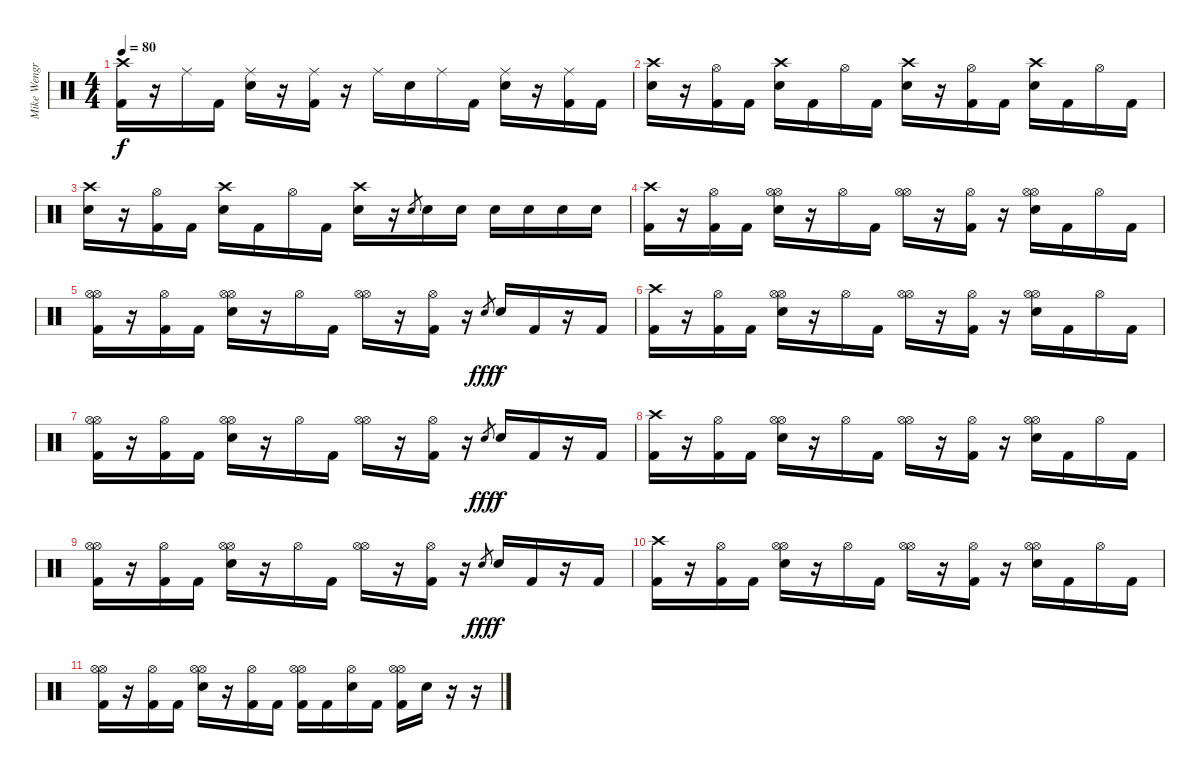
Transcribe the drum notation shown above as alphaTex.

\track ("Mike Wengren (Drums)" "Mike Wengr") {instrument percussion}
\staff {score}
\articulation defaults
\ts (4 4)
\tempo 80
\clef neutral
\ks c
("Crash high (hit)" "Kick (hit) 2").16{dy f} r.16 "Ride (middle)".16 "Kick (hit) 2".16 ("Ride (middle)" "Electric Snare (hit)").16 r.16 ("Ride (middle)" "Kick (hit) 2").16 r.16 "Ride (middle)".16 "Electric Snare (hit)".16 "Ride (middle)".16 "Kick (hit) 2".16 ("Ride (middle)" "Electric Snare (hit)").16 r.16 ("Ride (middle)" "Kick (hit) 2").16 "Kick (hit) 2".16 |
("Crash high (hit)" "Electric Snare (hit)").16 r.16 ("Hi-Hat (open)" "Kick (hit) 2").16 "Kick (hit) 2".16 ("Crash high (hit)" "Electric Snare (hit)").16 "Kick (hit) 2".16 "Hi-Hat (open)".16 "Kick (hit) 2".16 ("Crash high (hit)" "Electric Snare (hit)").16 r.16 ("Hi-Hat (open)" "Kick (hit) 2").16 "Kick (hit) 2".16 ("Crash high (hit)" "Electric Snare (hit)").16 "Kick (hit) 2".16 "Hi-Hat (open)".16 "Kick (hit) 2".16 |
("Crash high (hit)" "Electric Snare (hit)").16 r.16 ("Hi-Hat (open)" "Kick (hit) 2").16 "Kick (hit) 2".16 ("Crash high (hit)" "Electric Snare (hit)").16 "Kick (hit) 2".16 "Hi-Hat (open)".16 "Kick (hit) 2".16 ("Crash high (hit)" "Electric Snare (hit)").16 r.16 "Electric Snare (hit)".8{gr} "Electric Snare (hit)".16 "Electric Snare (hit)".16 "Electric Snare (hit)".16 "Electric Snare (hit)".16 "Electric Snare (hit)".16 "Electric Snare (hit)".16 |
("Crash high (hit)" "Kick (hit) 2").16 r.16 ("Hi-Hat (open)" "Kick (hit) 2").16 "Kick (hit) 2".16 ("Hi-Hat (open)" "Hi-Hat (open)" "Electric Snare (hit)").16 r.16 "Hi-Hat (open)".16 "Kick (hit) 2".16 ("Hi-Hat (open)" "Hi-Hat (open)").16 r.16 ("Hi-Hat (open)" "Kick (hit) 2").16 r.16 ("Hi-Hat (open)" "Hi-Hat (open)" "Electric Snare (hit)").16 "Kick (hit) 2".16 "Hi-Hat (open)".16 "Kick (hit) 2".16 |
("Hi-Hat (open)" "Hi-Hat (open)" "Kick (hit) 2").16 r.16 ("Hi-Hat (open)" "Kick (hit) 2").16 "Kick (hit) 2".16 ("Hi-Hat (open)" "Hi-Hat (open)" "Electric Snare (hit)").16 r.16 "Hi-Hat (open)".16 "Kick (hit) 2".16 ("Hi-Hat (open)" "Hi-Hat (open)").16 r.16 ("Hi-Hat (open)" "Kick (hit) 2").16 r.16 "Electric Snare (hit)".8{gr dy fff} "Electric Snare (hit)".16{dy f} "Kick (hit) 2".16 r.16 "Kick (hit) 2".16 |
("Crash high (hit)" "Kick (hit) 2").16 r.16 ("Hi-Hat (open)" "Kick (hit) 2").16 "Kick (hit) 2".16 ("Hi-Hat (open)" "Hi-Hat (open)" "Electric Snare (hit)").16 r.16 "Hi-Hat (open)".16 "Kick (hit) 2".16 ("Hi-Hat (open)" "Hi-Hat (open)").16 r.16 ("Hi-Hat (open)" "Kick (hit) 2").16 r.16 ("Hi-Hat (open)" "Hi-Hat (open)" "Electric Snare (hit)").16 "Kick (hit) 2".16 "Hi-Hat (open)".16 "Kick (hit) 2".16 |
("Hi-Hat (open)" "Hi-Hat (open)" "Kick (hit) 2").16 r.16 ("Hi-Hat (open)" "Kick (hit) 2").16 "Kick (hit) 2".16 ("Hi-Hat (open)" "Hi-Hat (open)" "Electric Snare (hit)").16 r.16 "Hi-Hat (open)".16 "Kick (hit) 2".16 ("Hi-Hat (open)" "Hi-Hat (open)").16 r.16 ("Hi-Hat (open)" "Kick (hit) 2").16 r.16 "Electric Snare (hit)".8{gr dy fff} "Electric Snare (hit)".16{dy f} "Kick (hit) 2".16 r.16 "Kick (hit) 2".16 |
("Crash high (hit)" "Kick (hit) 2").16 r.16 ("Hi-Hat (open)" "Kick (hit) 2").16 "Kick (hit) 2".16 ("Hi-Hat (open)" "Hi-Hat (open)" "Electric Snare (hit)").16 r.16 "Hi-Hat (open)".16 "Kick (hit) 2".16 ("Hi-Hat (open)" "Hi-Hat (open)").16 r.16 ("Hi-Hat (open)" "Kick (hit) 2").16 r.16 ("Hi-Hat (open)" "Hi-Hat (open)" "Electric Snare (hit)").16 "Kick (hit) 2".16 "Hi-Hat (open)".16 "Kick (hit) 2".16 |
("Hi-Hat (open)" "Hi-Hat (open)" "Kick (hit) 2").16 r.16 ("Hi-Hat (open)" "Kick (hit) 2").16 "Kick (hit) 2".16 ("Hi-Hat (open)" "Hi-Hat (open)" "Electric Snare (hit)").16 r.16 "Hi-Hat (open)".16 "Kick (hit) 2".16 ("Hi-Hat (open)" "Hi-Hat (open)").16 r.16 ("Hi-Hat (open)" "Kick (hit) 2").16 r.16 "Electric Snare (hit)".8{gr dy fff} "Electric Snare (hit)".16{dy f} "Kick (hit) 2".16 r.16 "Kick (hit) 2".16 |
("Crash high (hit)" "Kick (hit) 2").16 r.16 ("Hi-Hat (open)" "Kick (hit) 2").16 "Kick (hit) 2".16 ("Hi-Hat (open)" "Hi-Hat (open)" "Electric Snare (hit)").16 r.16 "Hi-Hat (open)".16 "Kick (hit) 2".16 ("Hi-Hat (open)" "Hi-Hat (open)").16 r.16 ("Hi-Hat (open)" "Kick (hit) 2").16 r.16 ("Hi-Hat (open)" "Hi-Hat (open)" "Electric Snare (hit)").16 "Kick (hit) 2".16 "Hi-Hat (open)".16 "Kick (hit) 2".16 |
("Hi-Hat (open)" "Hi-Hat (open)" "Kick (hit) 2").16 r.16 ("Hi-Hat (open)" "Kick (hit) 2").16 "Kick (hit) 2".16 ("Hi-Hat (open)" "Hi-Hat (open)" "Electric Snare (hit)").16 r.16 ("Hi-Hat (open)" "Kick (hit) 2").16 "Kick (hit) 2".16 ("Hi-Hat (open)" "Hi-Hat (open)" "Kick (hit) 2").16 "Kick (hit) 2".16 ("Hi-Hat (open)" "Electric Snare (hit)").16 "Kick (hit) 2".16 ("Hi-Hat (open)" "Hi-Hat (open)" "Kick (hit) 2").16 "Electric Snare (hit)".16 r.16 r.16
